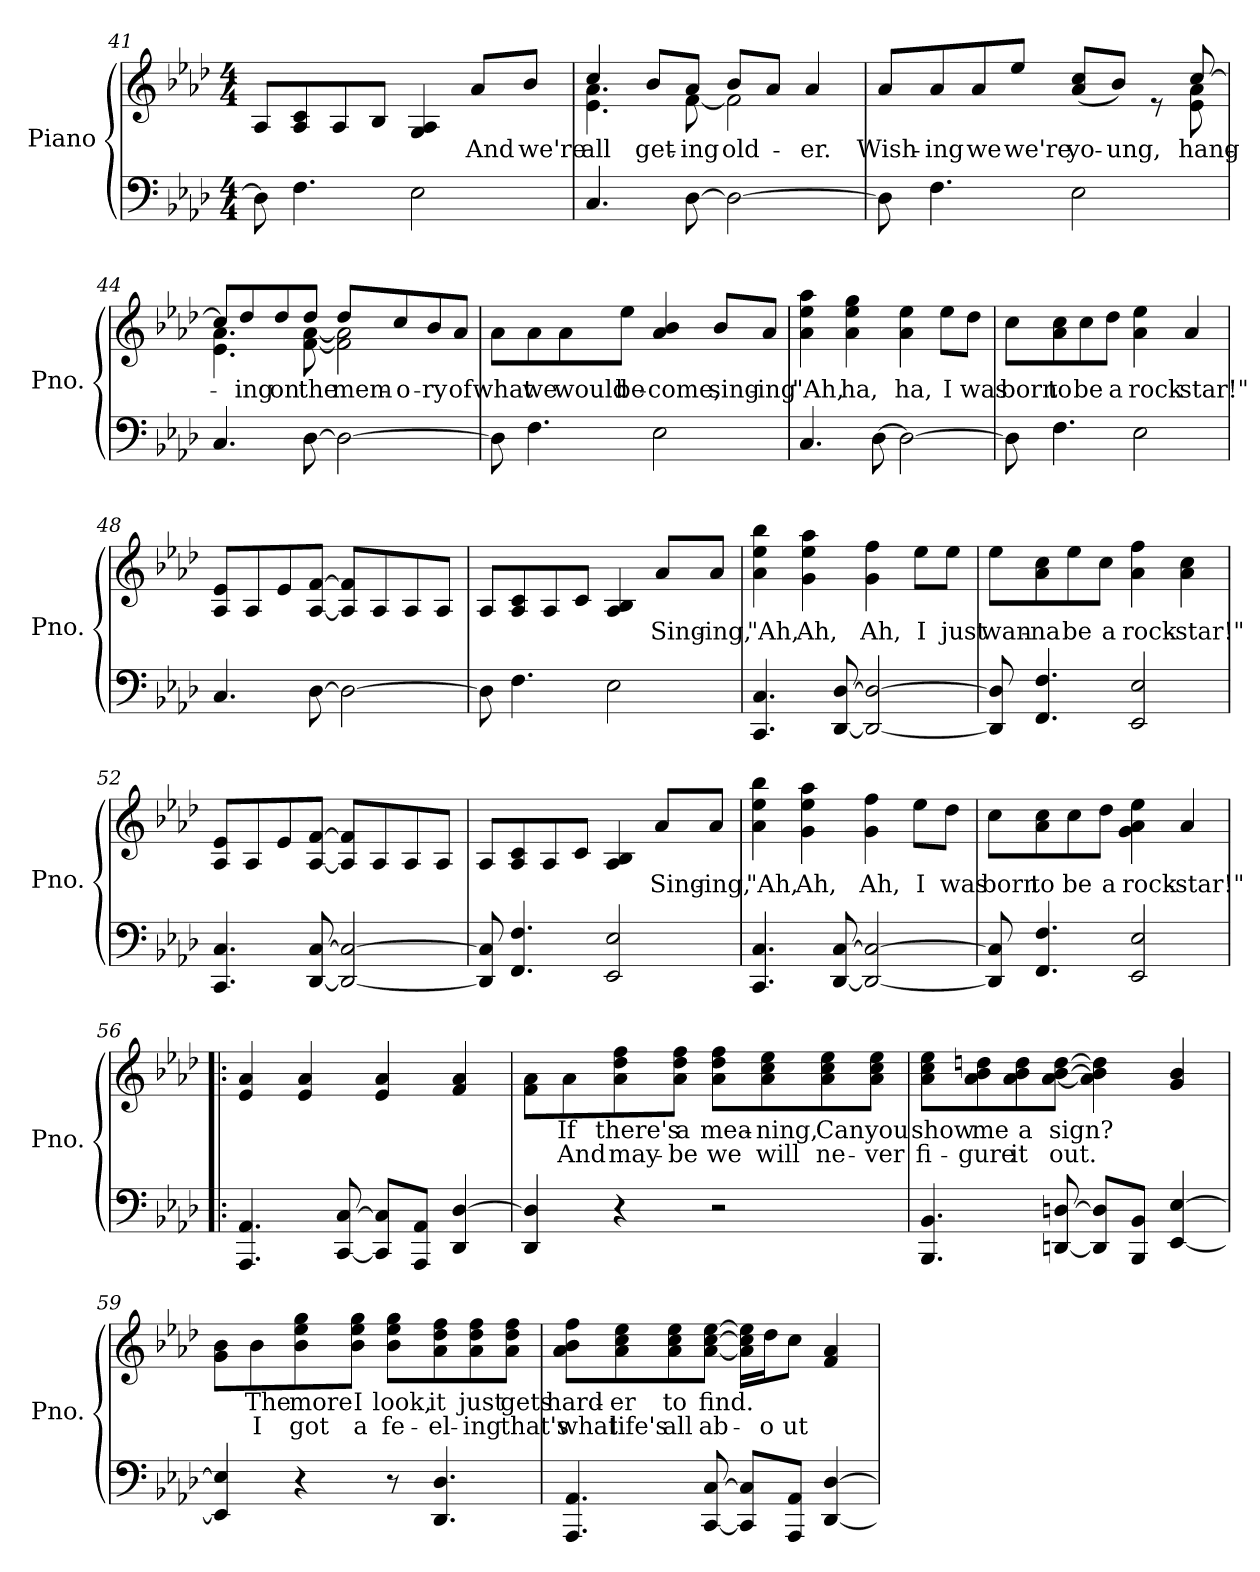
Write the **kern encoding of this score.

**kern	**kern	**text	**text
*part1	*part1	*part1	*part1
*staff2	*staff1	*staff1	*staff1
*I"Piano	*	*	*
*I'Pno.	*	*	*
*clefF4	*clefG2	*	*
*k[b-e-a-d-]	*k[b-e-a-d-]	*	*
*M4/4	*M4/4	*	*
=41	=41	=41	=41
8D-\]	8A-/L	.	.
4.F\	8A-/ 8c/	.	.
.	8A-/	.	.
.	8B-/J	.	.
2E-\	4G/ 4A-/	.	.
.	8a-/L	And	.
.	8b-/J	we're	.
=42	=42	=42	=42
*	*^	*	*
4.C/	4cc/	4.e-\ 4.a-\	all	.
.	8b-/L	.	get-	.
[8D-\	8a-/J	[8f\	-ing	.
2D-\_	8b-/L	2f\]	old-	.
.	8a-/J	.	.	.
.	4a-/	.	-er.	.
!!LO:LB:g=z	!!
=43	=43	=43	=43	=43
8D-\]	8a-/L	2..ryy	Wish-	.
4.F\	8a-/	.	-ing	.
.	8a-/	.	we	.
.	8ee-/J	.	we're	.
2E-\	(8a-/ 8cc/L	.	yo-	.
.	8b-/J)	.	-ung,	.
.	8re	.	.	.
.	[8cc/	8e-\ 8a-\	hang-	.
=44	=44	=44	=44	=44
4.C/	8cc/L]	4.e-\ 4.a-\	.	.
.	8dd-/	.	-ing	.
.	8dd-/	.	on	.
[8D-\	8dd-/J	[8f\ [8a-\	the	.
2D-\_	8dd-/L	2f\] 2a-\]	mem-	.
.	8cc/	.	-o-	.
.	8b-/	.	-ry	.
.	8a-/J	.	of	.
*	*v	*v	*	*
!!LO:LB:g=z
=45	=45	=45	=45
8D-\]	8a-\L	what	.
4.F\	8a-\	we	.
.	8a-\	would	.
.	8ee-\J	be-	.
2E-\	4a-/ 4b-/	-come,	.
.	8b-/L	sing-	.
.	8a-/J	-ing	.
=46	=46	=46	=46
4.C/	4a-\ 4ee-\ 4aa-\	"Ah,	.
.	4a-\ 4ee-\ 4gg\	ha,	.
[8D-\	.	.	.
2D-\_	4a-\ 4ee-\	ha,	.
.	8ee-\L	I	.
.	8dd-\J	was	.
=47	=47	=47	=47
8D-\]	8cc\L	born	.
4.F\	8a-\ 8cc\	to	.
.	8cc\	be	.
.	8dd-\J	a	.
2E-\	4a-\ 4ee-\	rock-	.
.	4a-/	-star!"	.
!!LO:PB:g=z
=48	=48	=48	=48
4.C/	8A-/ 8e-/L	.	.
.	8A-/	.	.
.	8e-/	.	.
[8D-\	[8A-/ [8f/J	.	.
2D-\_	8A-/] 8f/]L	.	.
.	8A-/	.	.
.	8A-/	.	.
.	8A-/J	.	.
=49	=49	=49	=49
8D-\]	8A-/L	.	.
4.F\	8A-/ 8c/	.	.
.	8A-/	.	.
.	8c/J	.	.
2E-\	4A-/ 4B-/	.	.
.	8a-/L	Sing-	.
.	8a-/J	-ing,	.
=50	=50	=50	=50
4.CC/ 4.C/	4a-\ 4ee-\ 4bb-\	"Ah,	.
.	4g\ 4ee-\ 4aa-\	Ah,	.
[8DD-/ [8D-/	.	.	.
2DD-/_ 2D-/_	4g\ 4ff\	Ah,	.
.	8ee-\L	I	.
.	8ee-\J	just	.
!!LO:LB:g=z
=51	=51	=51	=51
8DD-/] 8D-/]	8ee-\L	wan-	.
4.FF/ 4.F/	8a-\ 8cc\	-na	.
.	8ee-\	be	.
.	8cc\J	a	.
2EE-/ 2E-/	4a-\ 4ff\	rock-	.
.	4a-\ 4cc\	-star!"	.
=52	=52	=52	=52
4.CC/ 4.C/	8A-/ 8e-/L	.	.
.	8A-/	.	.
.	8e-/	.	.
[8DD-/ [8C/	[8A-/ [8f/J	.	.
2DD-/_ 2C/_	8A-/] 8f/]L	.	.
.	8A-/	.	.
.	8A-/	.	.
.	8A-/J	.	.
=53	=53	=53	=53
8DD-/] 8C/]	8A-/L	.	.
4.FF/ 4.F/	8A-/ 8c/	.	.
.	8A-/	.	.
.	8c/J	.	.
2EE-/ 2E-/	4A-/ 4B-/	.	.
.	8a-/L	Sing-	.
.	8a-/J	-ing,	.
!!LO:LB:g=z
=54	=54	=54	=54
4.CC/ 4.C/	4a-\ 4ee-\ 4bb-\	"Ah,	.
.	4g\ 4ee-\ 4aa-\	Ah,	.
[8DD-/ [8C/	.	.	.
2DD-/_ 2C/_	4g\ 4ff\	Ah,	.
.	8ee-\L	I	.
.	8dd-\J	was	.
=55	=55	=55	=55
8DD-/] 8C/]	8cc\L	born	.
4.FF/ 4.F/	8a-\ 8cc\	to	.
.	8cc\	be	.
.	8dd-\J	a	.
2EE-/ 2E-/	4g\ 4a-\ 4ee-\	rock-	.
.	4a-/	-star!"	.
=56!|:	=56!|:	=56!|:	=56!|:
4.AAA-/ 4.AA-/	4e-/ 4a-/	.	.
.	4e-/ 4a-/	.	.
[8CC/ [8C/	.	.	.
8CC/] 8C/]L	4e-/ 4a-/	.	.
8AAA-/ 8AA-/J	.	.	.
4DD-/ [4D-/	4f/ 4a-/	.	.
!!LO:LB:g=z
=57	=57	=57	=57
4DD-/ 4D-/]	8f\ 8a-\L	.	.
.	8a-\	If	And
4r	8a-\ 8dd-\ 8ff\	there's	may-
.	8a-\ 8dd-\ 8ff\J	a	-be
2r	8a-\ 8dd-\ 8ff\L	mea-	we
.	8a-\ 8cc\ 8ee-\	-ning,	will
.	8a-\ 8cc\ 8ee-\	Can	ne-
.	8a-\ 8cc\ 8ee-\J	you	-ver
=58	=58	=58	=58
4.BBB-/ 4.BB-/	8a-\ 8cc\ 8ee-\L	show	fi-
.	8a-\ 8b-\ 8ddn\	me	-gure
.	8a-\ 8b-\ 8dd\	a	it
[8DDn/ [8Dn/	[8a-\ [8b-\ [8dd\J	sign?	out.
8DD/] 8D/]L	4a-\] 4b-\] 4dd\]	.	.
8BBB-/ 8BB-/J	.	.	.
[4EE-/ [4E-/	4g/ 4b-/	.	.
!!LO:LB:g=z
=59	=59	=59	=59
4EE-/] 4E-/]	8g\ 8b-\L	.	.
.	8b-\	The	I
4r	8b-\ 8ee-\ 8gg\	more	got
.	8b-\ 8ee-\ 8gg\J	I	a
8r	8b-\ 8ee-\ 8gg\L	look,	fe-
4.DD-/ 4.D-/	8a-\ 8dd-\ 8ff\	it	-el-
.	8a-\ 8dd-\ 8ff\	just	-ing
.	8a-\ 8dd-\ 8ff\J	gets	that's
=60	=60	=60	=60
4.AAA-/ 4.AA-/	8a-\ 8b-\ 8ff\L	hard-	what
.	8a-\ 8cc\ 8ee-\	-er	life's
.	8a-\ 8cc\ 8ee-\	to	all
[8CC/ [8C/	[8a-\ [8cc\ [8ee-\J	find.	ab-
8CC/] 8C/]L	16a-\] 16cc\] 16ee-\]LL	.	.
.	16dd-\J	.	o
8AAA-/ 8AA-/J	8cc\J	.	-ut
[4DD-/ [4D-/	4f/ 4a-/	.	.
=	=	=	=
*-	*-	*-	*-
